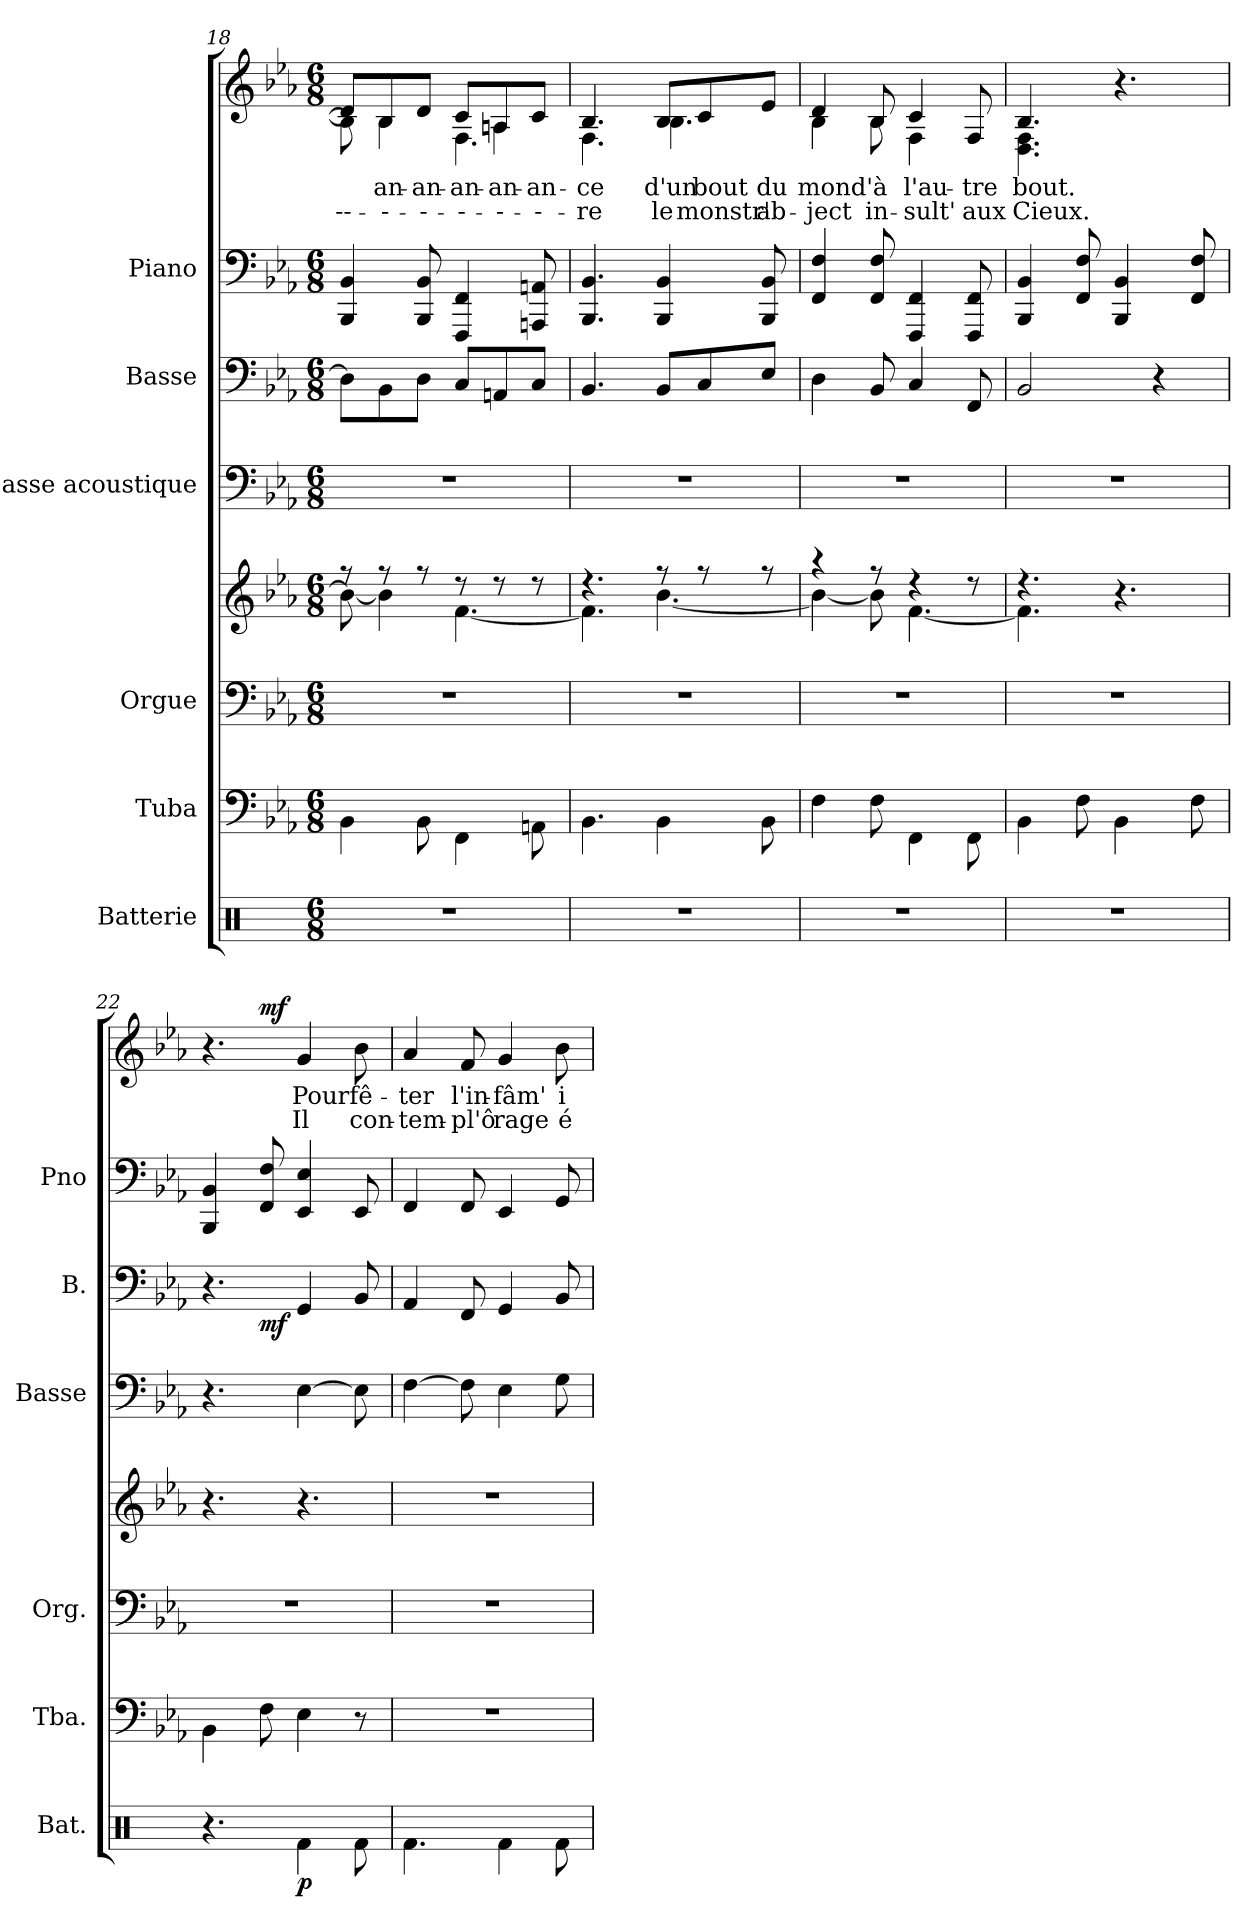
**kern	**dynam	**kern	**kern	**kern	**kern	**kern	**dynam	**kern	**kern	**text	**text	**dynam
*part6	*part6	*part5	*part4	*part4	*part3	*part2	*part2	*part1	*part1	*part1	*part1	*part1
*staff8	*staff8	*staff7	*staff6	*staff5	*staff4	*staff3	*staff3	*staff2	*staff1	*staff1	*staff1	*staff1/2
*I"Batterie	*	*I"Tuba	*I"Orgue	*	*I"Basse acoustique	*I"Basse	*	*I"Piano	*	*	*	*
*I'Bat.	*	*I'Tba.	*I'Org.	*	*I'Basse	*I'B.	*	*I'Pno	*	*	*	*
*clefX	*	*clefF4	*clefF4	*clefG2	*clefF4	*clefF4	*	*clefF4	*clefG2	*	*	*
*	*	*	*	*	*ITrd7c12	*	*	*	*	*	*	*
*k[]	*	*k[b-e-a-]	*k[b-e-a-]	*k[b-e-a-]	*k[b-e-a-]	*k[b-e-a-]	*	*k[b-e-a-]	*k[b-e-a-]	*	*	*
*M6/8	*	*M6/8	*M6/8	*M6/8	*M6/8	*M6/8	*	*M6/8	*M6/8	*	*	*
=18	=18	=18	=18	=18	=18	=18	=18	=18	=18	=18	=18	=18
*	*	*	*	*^	*	*	*	*	*	*	*	*
!	!	!	!	!	!	!	!	!	!	!	!	!LO:LY:b	!
*	*	*	*	*	*	*	*	*	*	*^	*	*	*
*	*	*	*	*	*	*	*	*	*	*	*^	*	*	*
2.r	.	4BB-\	2.r	8r	8b-\_	2.r	8D\L]	.	4BBB-/ 4BB-/	8d/L]	8B-\]	2ryy	.	-----	.
!	!	!	!	!	!	!	!	!	!	!	!	!	!LO:LY:b	!LO:LY:b	!
.	.	.	.	8r	4b-\]	.	8BB-\	.	.	8B-/	4B-\	.	an-	----	.
!	!	!	!	!	!	!	!	!	!	!	!	!	!LO:LY:b	!LO:LY:b	!
.	.	8BB-\	.	8r	.	.	8D\J	.	8BBB-/ 8BB-/	8d/J	.	.	-an-	----	.
!	!	!	!	!	!	!	!	!	!	!	!	!	!LO:LY:b	!LO:LY:b	!
.	.	4FF\	.	8r	[4.f\	.	8C/L	.	4FFF/ 4FF/	8c/L	4.F\	.	-an-	----	.
!	!	!	!	!	!	!	!	!	!	!	!	!	!LO:LY:b	!LO:LY:b	!
.	.	.	.	8r	.	.	8AAn/	.	.	8An/	.	4An\	-an-	----	.
!	!	!	!	!	!	!	!	!	!	!	!	!	!LO:LY:b	!LO:LY:b	!
.	.	8AAn\	.	8r	.	.	8C/J	.	8AAAn/ 8AAn/	8c/J	.	.	-an-	----	.
*	*	*	*	*	*	*	*	*	*	*v	*v	*v	*	*	*
!!LO:PB:g=z
=19	=19	=19	=19	=19	=19	=19	=19	=19	=19	=19	=19	=19	=19
!	!	!	!	!	!	!	!	!	!	!LO:TX:b:i:t=ba	!	!	!
!	!	!	!	!	!	!	!	!	!	!	!LO:LY:b	!LO:LY:b	!
*	*	*	*	*	*	*	*	*	*	*^	*	*	*
2.r	.	4.BB-\	2.r	4.r	4.f\]	2.r	4.BB-/	.	4.BBB-/ 4.BB-/	4.B-/	4.F\	-ce	re	.
!	!	!	!	!	!	!	!	!	!	!	!	!LO:LY:b	!LO:LY:b	!
.	.	4BB-\	.	8r	[4.b-\	.	8BB-/L	.	4BBB-/ 4BB-/	8B-/L	4.B-\	d'un	le	.
!	!	!	!	!	!	!	!	!	!	!	!	!LO:LY:b	!LO:LY:b	!
.	.	.	.	8r	.	.	8C/	.	.	8c/	.	bout	monstr'	.
!	!	!	!	!	!	!	!	!	!	!	!	!LO:LY:b	!LO:LY:b	!
.	.	8BB-\	.	8r	.	.	8E-/J	.	8BBB-/ 8BB-/	8e-/J	.	du	ab-	.
=20	=20	=20	=20	=20	=20	=20	=20	=20	=20	=20	=20	=20	=20	=20
!	!	!	!	!	!	!	!	!	!	!	!	!LO:LY:b	!LO:LY:b	!
2.r	.	4F\	2.r	4r	4b-\_	2.r	4D\	.	4FF/ 4F/	4d/	4B-\	mond'	-ject	.
!	!	!	!	!	!	!	!	!	!	!	!	!LO:LY:b	!LO:LY:b	!
.	.	8F\	.	8r	8b-\]	.	8BB-/	.	8FF/ 8F/	8B-/	8B-\	à	in-	.
!	!	!	!	!	!	!	!	!	!	!	!	!LO:LY:b	!LO:LY:b	!
.	.	4FF\	.	4r	[4.f\	.	4C/	.	4FFF/ 4FF/	4c/	4F\	l'au-	-sult'	.
!	!	!	!	!	!	!	!	!	!	!	!	!LO:LY:b	!LO:LY:b	!
.	.	8FF\	.	8r	.	.	8FF/	.	8FFF/ 8FF/	8F/	8ryy	-tre	aux	.
=21	=21	=21	=21	=21	=21	=21	=21	=21	=21	=21	=21	=21	=21	=21
!	!	!	!	!	!	!	!	!	!	!	!	!LO:LY:b	!LO:LY:b	!
2.r	.	4BB-\	2.r	4.r	4.f\]	2.r	2BB-/	.	4BBB-/ 4BB-/	4.B-/	4.D\ 4.F\	bout.	Cieux.	.
.	.	8F\	.	.	.	.	.	.	8FF/ 8F/	.	.	.	.	.
.	.	4BB-\	.	4.r	4.ryy	.	.	.	4BBB-/ 4BB-/	4.r	4.ryy	.	.	.
.	.	.	.	.	.	.	4r	.	.	.	.	.	.	.
.	.	8F\	.	.	.	.	.	.	8FF/ 8F/	.	.	.	.	.
*	*	*	*	*v	*v	*	*	*	*	*	*	*	*	*
!!LO:LB:g=z	!!
=22	=22	=22	=22	=22	=22	=22	=22	=22	=22	=22	=22	=22	=22
*	*	*	*	*	*	*	*	*	*MM159	*	*	*	*
*	*	*	*	*	*	*^	*	*	*	*	*	*	*
4.r	.	4BB-\	2.r	4.r	4.r	4.r	4ryy	.	4BBB-/ 4BB-/	4.r	4ryy	.	.	.
!	!	!	!	!	!	!	!	!LO:DY:b	!	!	!	!	!	!LO:DY:b
.	.	8F\	.	.	.	.	2ryy	mf	8FF/ 8F/	.	2ryy	.	.	mf
!	!LO:DY:b	!	!	!	!	!	!	!	!	!	!	!LO:LY:b	!LO:LY:b	!
4Rf\	p	4E-\	.	4.r	[4EE-\	4GG/	.	.	4EE-/ 4E-/	4g/	.	Pour	Il	.
!	!	!	!	!	!	!	!	!	!	!	!	!LO:LY:b	!LO:LY:b	!
8Rf\	.	8r	.	.	8EE-\]	8BB-/	.	.	8EE-/	8b-\	.	fê-	con-	.
=23	=23	=23	=23	=23	=23	=23	=23	=23	=23	=23	=23	=23	=23	=23
!	!	!	!	!	!	!	!	!	!	!	!	!LO:LY:b	!LO:LY:b	!
*	*	*	*	*	*	*v	*v	*	*	*v	*v	*	*	*
4.Rf\	.	2.r	2.r	2.r	[4FF\	4AA-/	.	4FF/	4a-/	-ter	-tem-	.
!	!	!	!	!	!	!	!	!	!	!LO:LY:b	!LO:LY:b	!
.	.	.	.	.	8FF\]	8FF/	.	8FF/	8f/	l'in-	pl'ô	.
!	!	!	!	!	!	!	!	!	!	!LO:LY:b	!LO:LY:b	!
4Rf\	.	.	.	.	4EE-\	4GG/	.	4EE-/	4g/	-fâm'	rage	.
!	!	!	!	!	!	!	!	!	!	!LO:LY:b	!LO:LY:b	!
8Rf\	.	.	.	.	8GG\	8BB-/	.	8GG/	8b-\	i-	é-	.
=	=	=	=	=	=	=	=	=	=	=	=	=
*-	*-	*-	*-	*-	*-	*-	*-	*-	*-	*-	*-	*-
